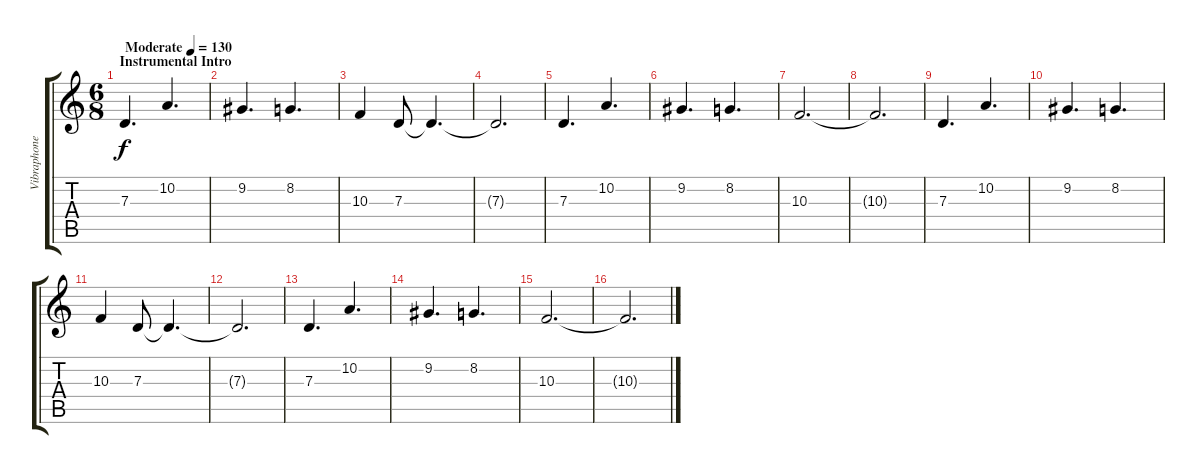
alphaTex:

\track ("Vibraphone" "Vibraphone") {instrument vibraphone}
\staff {score tabs}
\tuning (E4 B3 G3 D3 A2 D2) {hide}
\ts (6 8)
\section ("" "Instrumental Intro")
\tempo (130 "Moderate")
\clef g2
\ks c
7.3.4{d dy f instrument vibraphone} 10.2.4{d} |
9.2.4{d} 8.2.4{d} |
10.3.4 7.3.8 7.3{t}.4{d} |
7.3{t}.2{d} |
7.3.4{d} 10.2.4{d} |
9.2.4{d} 8.2.4{d} |
10.3.2{d} |
10.3{t}.2{d} |
7.3.4{d} 10.2.4{d} |
9.2.4{d} 8.2.4{d} |
10.3.4 7.3.8 7.3{t}.4{d} |
7.3{t}.2{d} |
7.3.4{d} 10.2.4{d} |
9.2.4{d} 8.2.4{d} |
10.3.2{d} |
10.3{t}.2{d}
